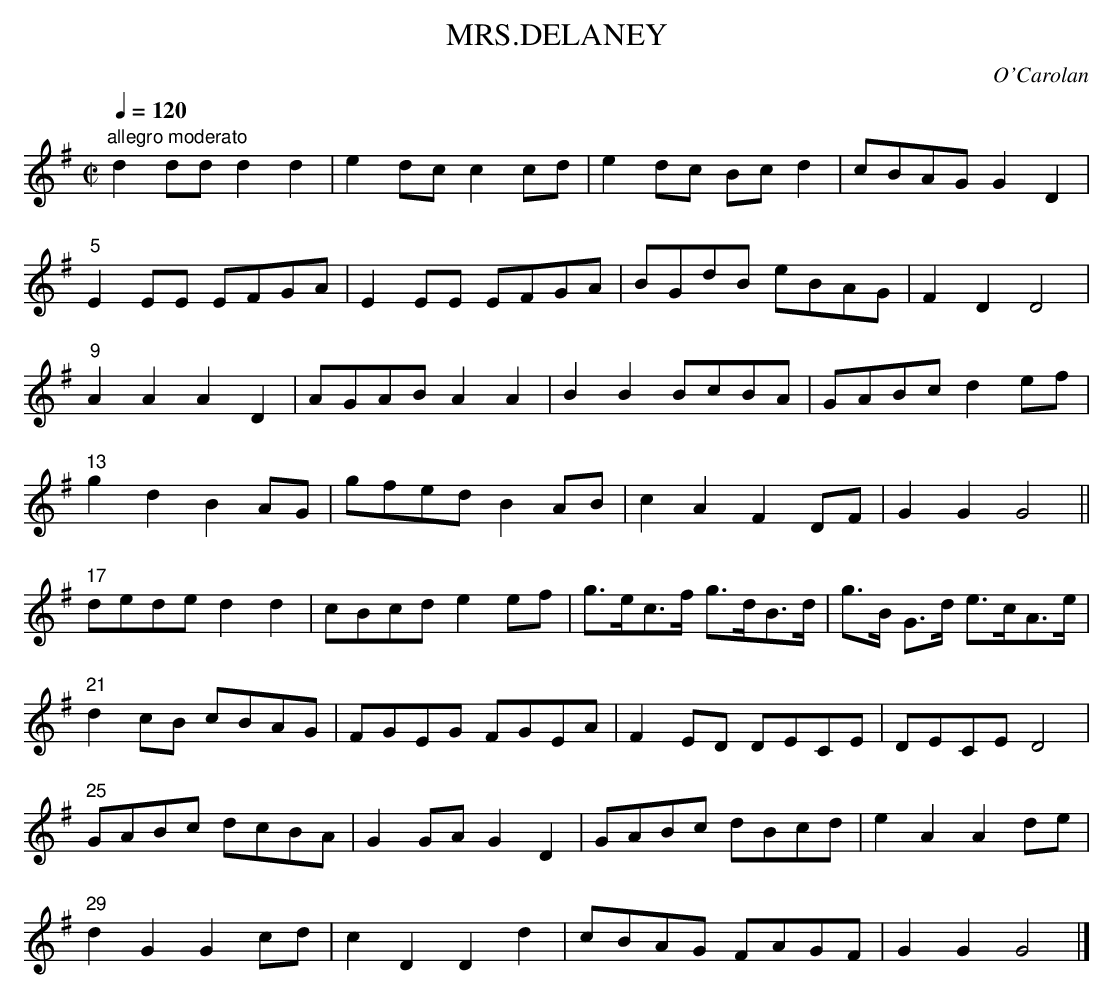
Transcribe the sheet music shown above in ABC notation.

X:1
T:MRS.DELANEY
C:O'Carolan
Q:1/4=120
M:C|
L:1/8
K:G
"allegro moderato"
d2dd d2d2|e2dc c2cd|e2dc Bcd2|cBAG G2D2|
"5"E2EE EFGA|E2EE EFGA|BGdB eBAG|F2D2 D4|
"9"A2A2 A2D2|AGAB A2A2|B2B2 BcBA|GABc d2ef|
"13"g2d2 B2AG|gfed B2AB|c2A2 F2DF|G2G2 G4||
"17"dede d2d2|cBcd e2ef|g>ec>f g>dB>d|g>B G>d e>cA>e|
"21"d2cB cBAG|FGEG FGEA|F2ED DECE|DECE D4|
"25"GABc dcBA|G2GA G2D2|GABc dBcd|e2A2A2de|
"29"d2G2 G2cd|c2D2 D2d2|cBAG FAGF|G2G2 G4|]
